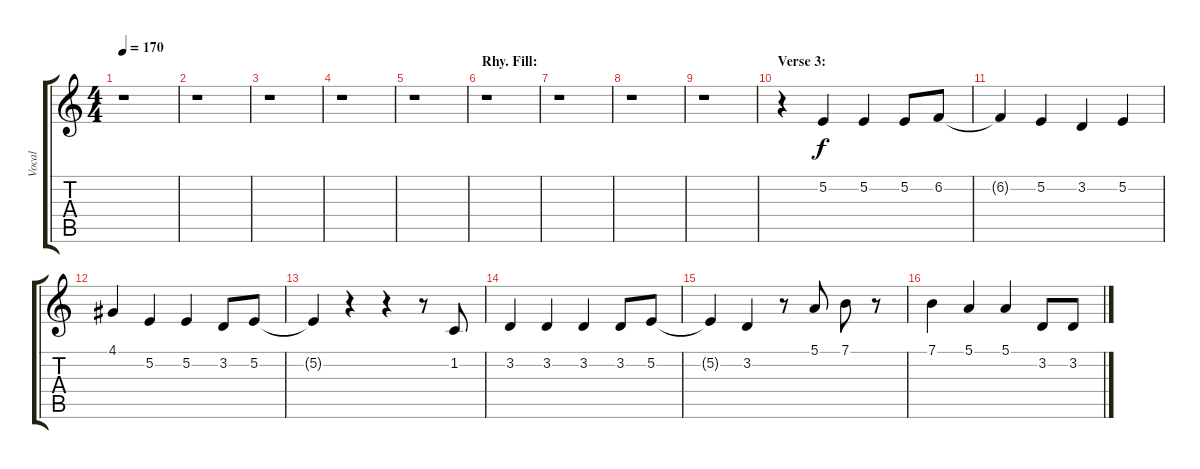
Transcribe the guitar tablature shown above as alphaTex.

\track ("Vocal" "Vocal") {instrument oboe}
\staff {score tabs}
\tuning (E4 B3 G3 D3 A2 E2) {hide}
\ts (4 4)
\tempo 170
\clef g2
\ks c
r.1{dy f} |
r.1 |
r.1 |
r.1 |
r.1 |
\section ("" "Rhy. Fill:")
r.1 |
r.1 |
r.1 |
r.1 |
\section ("" "Verse 3:")
r.4 5.2.4 5.2.4 5.2.8 6.2.8 |
6.2{t}.4 5.2.4 3.2.4 5.2.4 |
4.1.4 5.2.4 5.2.4 3.2.8 5.2.8 |
5.2{t}.4 r.4 r.4 r.8 1.2.8 |
3.2.4 3.2.4 3.2.4 3.2.8 5.2.8 |
5.2{t}.4 3.2.4 r.8 5.1.8 7.1.8 r.8 |
7.1.4 5.1.4 5.1.4 3.2.8 3.2.8
